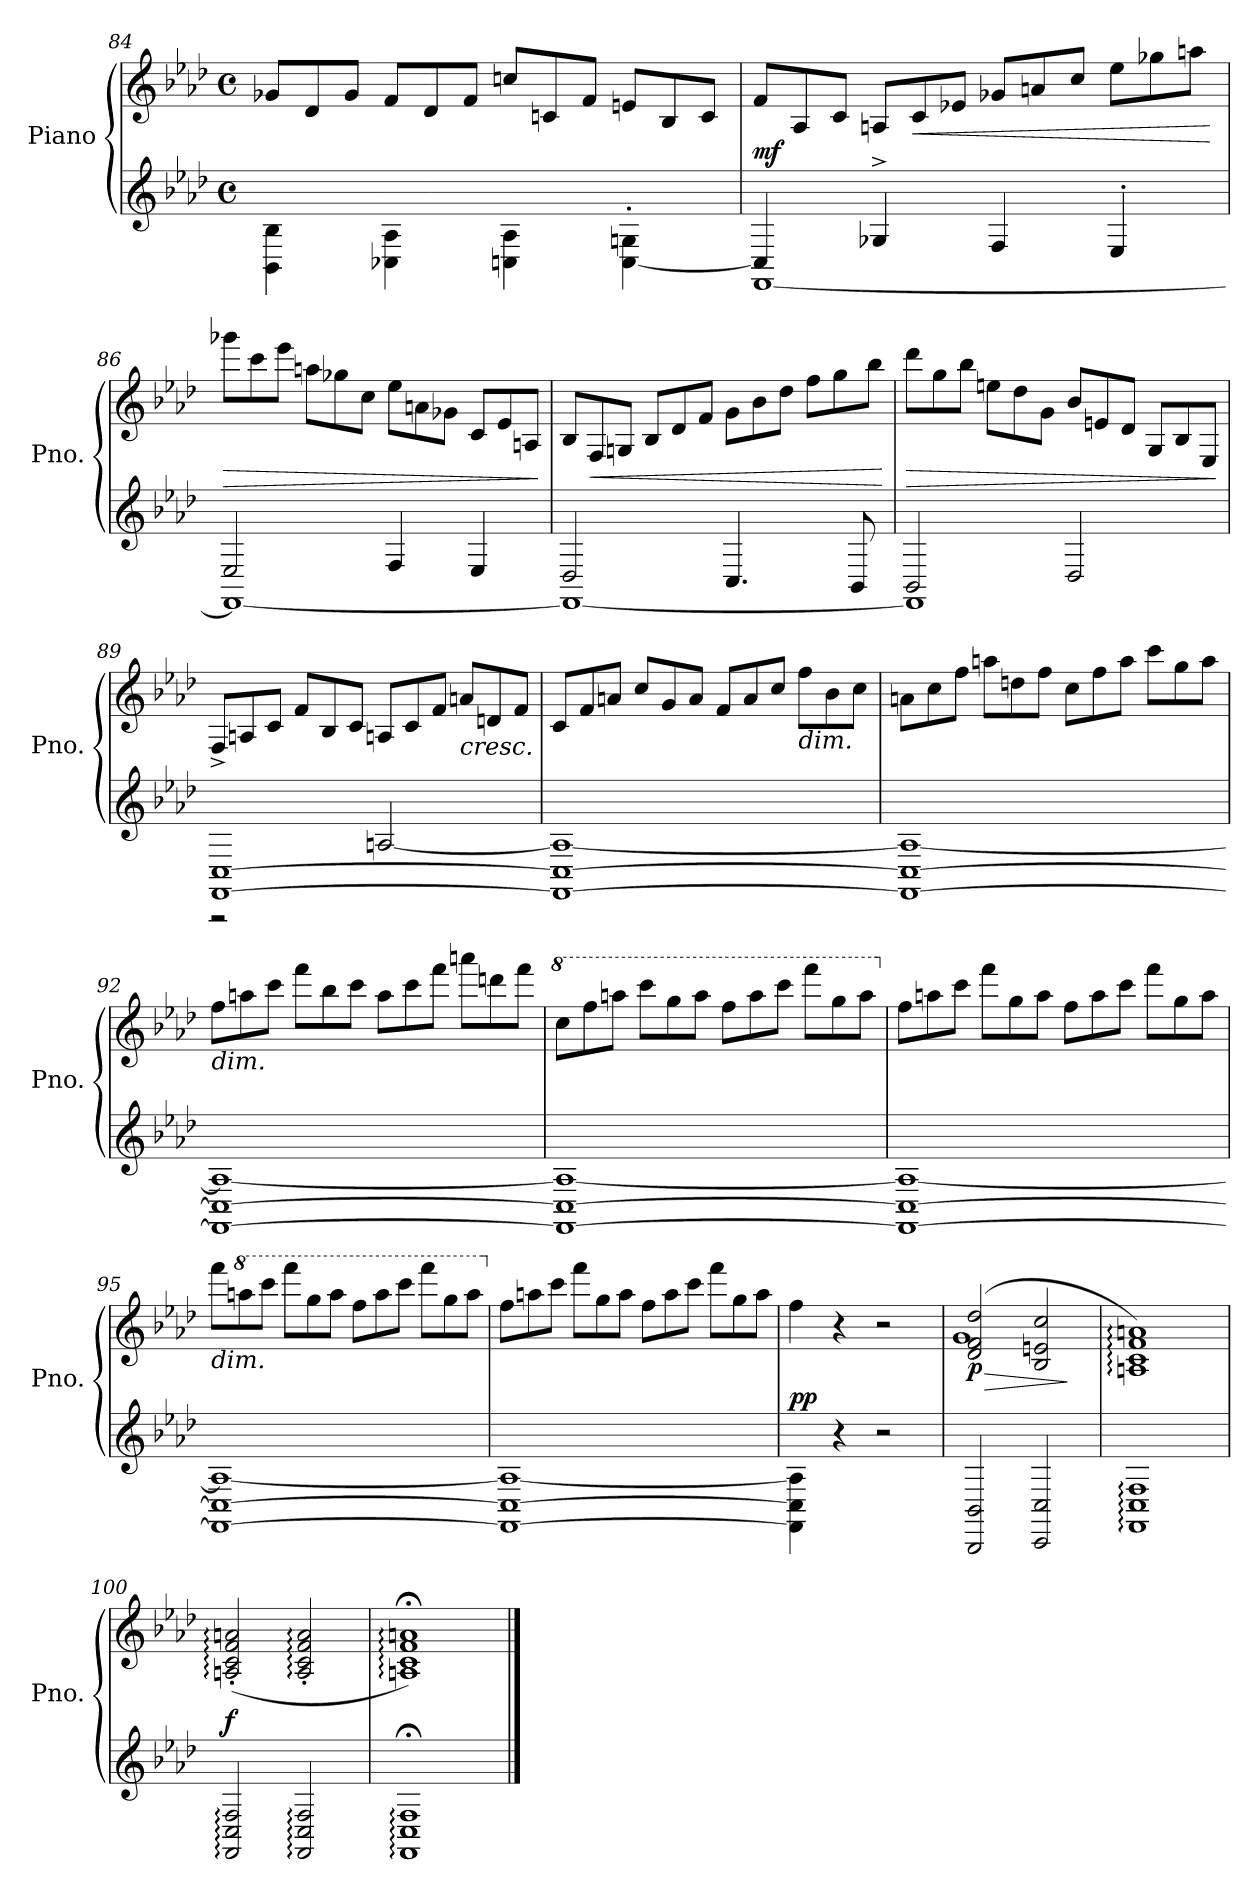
**kern	**kern	**dynam
*part1	*part1	*part1
*staff2	*staff1	*staff1/2
*I"Piano	*	*
*I'Pno.	*	*
*clefG2	*clefG2	*
*k[b-e-a-d-]	*k[b-e-a-d-]	*
*M4/4	*M4/4	*
*met(c)	*met(c)	*
*	*Xtuplet	*
=84	=84	=84
4BB-\ 4B-\	12g-X/L	.
.	12d-/	.
.	12g-/J	.
4C-X\ 4A-\	12f/L	.
.	12d-/	.
.	12f/J	.
4Cn\ 4A-\	12ccn/L	.
.	12cn/	.
.	12f/J	.
[4C\' 4Gn\'	12en/L	.
.	12B-/	.
.	12c/J	.
!!LO:LB:g=z
=85	=85	=85
*^	*	*
!	!	!	!LO:DY:a=2
4C/]	[1FF	12f/L	mf
.	.	12A-/	.
.	.	12c/J	.
4G-X^/	.	12An/L	.
!	!	!	!LO:HP:b
.	.	12c/	<
.	.	12e-X/J	.
4F/	.	12g-X/L	.
.	.	12an/	.
.	.	12cc/J	.
4E-'/	.	12ee-\L	.
.	.	12gg-X\	.
.	.	12aan\J	.
*v	*v	*	*
.	.	[
=86	=86	=86
*^	*	*
!	!	!	!LO:HP:b
2E-/	1FF_	12ggg-X\L	>
.	.	12ccc\	.
.	.	12eee-\J	.
.	.	12aan\L	.
.	.	12gg-X\	.
.	.	12cc\J	.
4F/	.	12ee-\L	.
.	.	12an\	.
.	.	12g-X\J	.
4E-/	.	12c/L	.
.	.	12e-/	.
.	.	12An/J	.
*v	*v	*	*
.	.	]
!!LO:PB:g=z
=87	=87	=87
*^	*	*
2D-/	1FF_	12B-/L	.
!	!	!	!LO:HP:b
.	.	12F/	<
.	.	12Gn/J	.
.	.	12B-/L	.
.	.	12d-/	.
.	.	12f/J	.
4.C/	.	12g\L	.
.	.	12b-\	.
.	.	12dd-\J	.
.	.	12ff\L	.
.	.	12gg\	.
8BB-/	.	.	.
.	.	12bb-\J	.
*v	*v	*	*
.	.	[
=88	=88	=88
*^	*	*
!	!	!	!LO:HP:b
2BB-/	1FF]	12ddd-\L	>
.	.	12gg\	.
.	.	12bb-\J	.
.	.	12een\L	.
.	.	12dd-\	.
.	.	12g\J	.
2D-/	.	12b-/L	.
.	.	12en/	.
.	.	12d-/J	.
.	.	12G/L	.
.	.	12B-/	.
.	.	12E-/J	.
*v	*v	*	*
.	.	]
=89	=89	=89
*^	*	*
[1FF [1C	2r	12F^/L	.
.	.	12An/	.
.	.	12c/J	.
.	.	12f/L	.
.	.	12B-/	.
.	.	12c/J	.
.	[2An/	12An/L	.
.	.	12c/	.
.	.	12f/J	.
!	!	!LO:TX:b:i:t=cresc.	!
.	.	12an/L	.
.	.	12dn/	.
.	.	12f/J	.
!!LO:LB:g=z
=90	=90	=90	=90
1FF_ 1C_	1A_	12c/L	.
.	.	12f/	.
.	.	12an/J	.
.	.	12cc/L	.
.	.	12g/	.
.	.	12a/J	.
.	.	12f/L	.
.	.	12a/	.
.	.	12cc/J	.
!	!	!LO:TX:b:i:t=dim.	!
.	.	12ff\L	.
.	.	12b-\	.
.	.	12cc\J	.
=91	=91	=91	=91
1FF_ 1C_	1A_	12an\L	.
.	.	12cc\	.
.	.	12ff\J	.
.	.	12aan\L	.
.	.	12ddn\	.
.	.	12ff\J	.
.	.	12cc\L	.
.	.	12ff\	.
.	.	12aa\J	.
.	.	12ccc\L	.
.	.	12gg\	.
.	.	12aa\J	.
=92	=92	=92	=92
!	!	!LO:TX:b:i:t=dim.	!
1FF_ 1C_	1A_	12ff\L	.
.	.	12aan\	.
.	.	12ccc\J	.
.	.	12fff\L	.
.	.	12bb-\	.
.	.	12ccc\J	.
.	.	12aa\L	.
.	.	12ccc\	.
.	.	12fff\J	.
.	.	12aaan\L	.
.	.	12dddn\	.
.	.	12fff\J	.
!!LO:LB:g=z
=93	=93	=93	=93
*	*	*8va	*
1FF_ 1C_	1A_	12ccc\L	.
.	.	12fff\	.
.	.	12aaan\J	.
.	.	12cccc\L	.
.	.	12ggg\	.
.	.	12aaa\J	.
.	.	12fff\L	.
.	.	12aaa\	.
.	.	12cccc\J	.
.	.	12ffff\L	.
.	.	12ggg\	.
.	.	12aaa\J	.
=94	=94	=94	=94
*	*	*X8va	*
1FF_ 1C_	1A_	12ff\L	.
.	.	12aan\	.
.	.	12ccc\J	.
.	.	12fff\L	.
.	.	12gg\	.
.	.	12aa\J	.
.	.	12ff\L	.
.	.	12aa\	.
.	.	12ccc\J	.
.	.	12fff\L	.
.	.	12gg\	.
.	.	12aa\J	.
=95	=95	=95	=95
!	!	!LO:TX:b:i:t=dim.	!
1FF_ 1C_	1A_	12fff\L	.
*	*	*8va	*
.	.	12aaan\	.
.	.	12cccc\J	.
.	.	12ffff\L	.
.	.	12ggg\	.
.	.	12aaa\J	.
.	.	12fff\L	.
.	.	12aaa\	.
.	.	12cccc\J	.
.	.	12ffff\L	.
.	.	12ggg\	.
.	.	12aaa\J	.
!!LO:LB:g=z
=96	=96	=96	=96
*	*	*X8va	*
1FF_ 1C_	1A_	12ff\L	.
.	.	12aan\	.
.	.	12ccc\J	.
.	.	12fff\L	.
.	.	12gg\	.
.	.	12aa\J	.
.	.	12ff\L	.
.	.	12aa\	.
.	.	12ccc\J	.
.	.	12fff\L	.
.	.	12gg\	.
.	.	12aa\J	.
*v	*v	*	*
=97	=97	=97
!	!	!LO:DY:a=2
4FF\] 4C\] 4A\]	4ff\	pp
4r	4r	.
2r	2r	.
=98	=98	=98
!	!LO:TX:a:i:t=a tempo	!
!	!	!LO:HP:b
*	*^	*
!	!	!	!LO:DY:n=1:b
2BBB-/ 2BB-/	(>2d-/ 2f/ 2dd-/	1g	> p
2CC/ 2C/	2B-/ 2en/ 2cc/	.	.
*	*v	*v	*
.	.	]
=99	=99	=99
1FF: 1C: 1F:	1An: 1c: 1f: 1an:)	.
=100	=100	=100
!	!	!LO:DY:a=2
2FF/: 2C/: 2F/:	(<2An/:' 2c/:' 2f/:' 2an/:'	f
2FF/: 2C/: 2F/:	2A/:' 2c/:' 2f/:' 2a/:'	.
=101	=101	=101
1FF;<: 1C;<: 1F;<:	1An;<: 1c;<: 1f;<: 1an;<:)	.
==	==	==
*-	*-	*-
